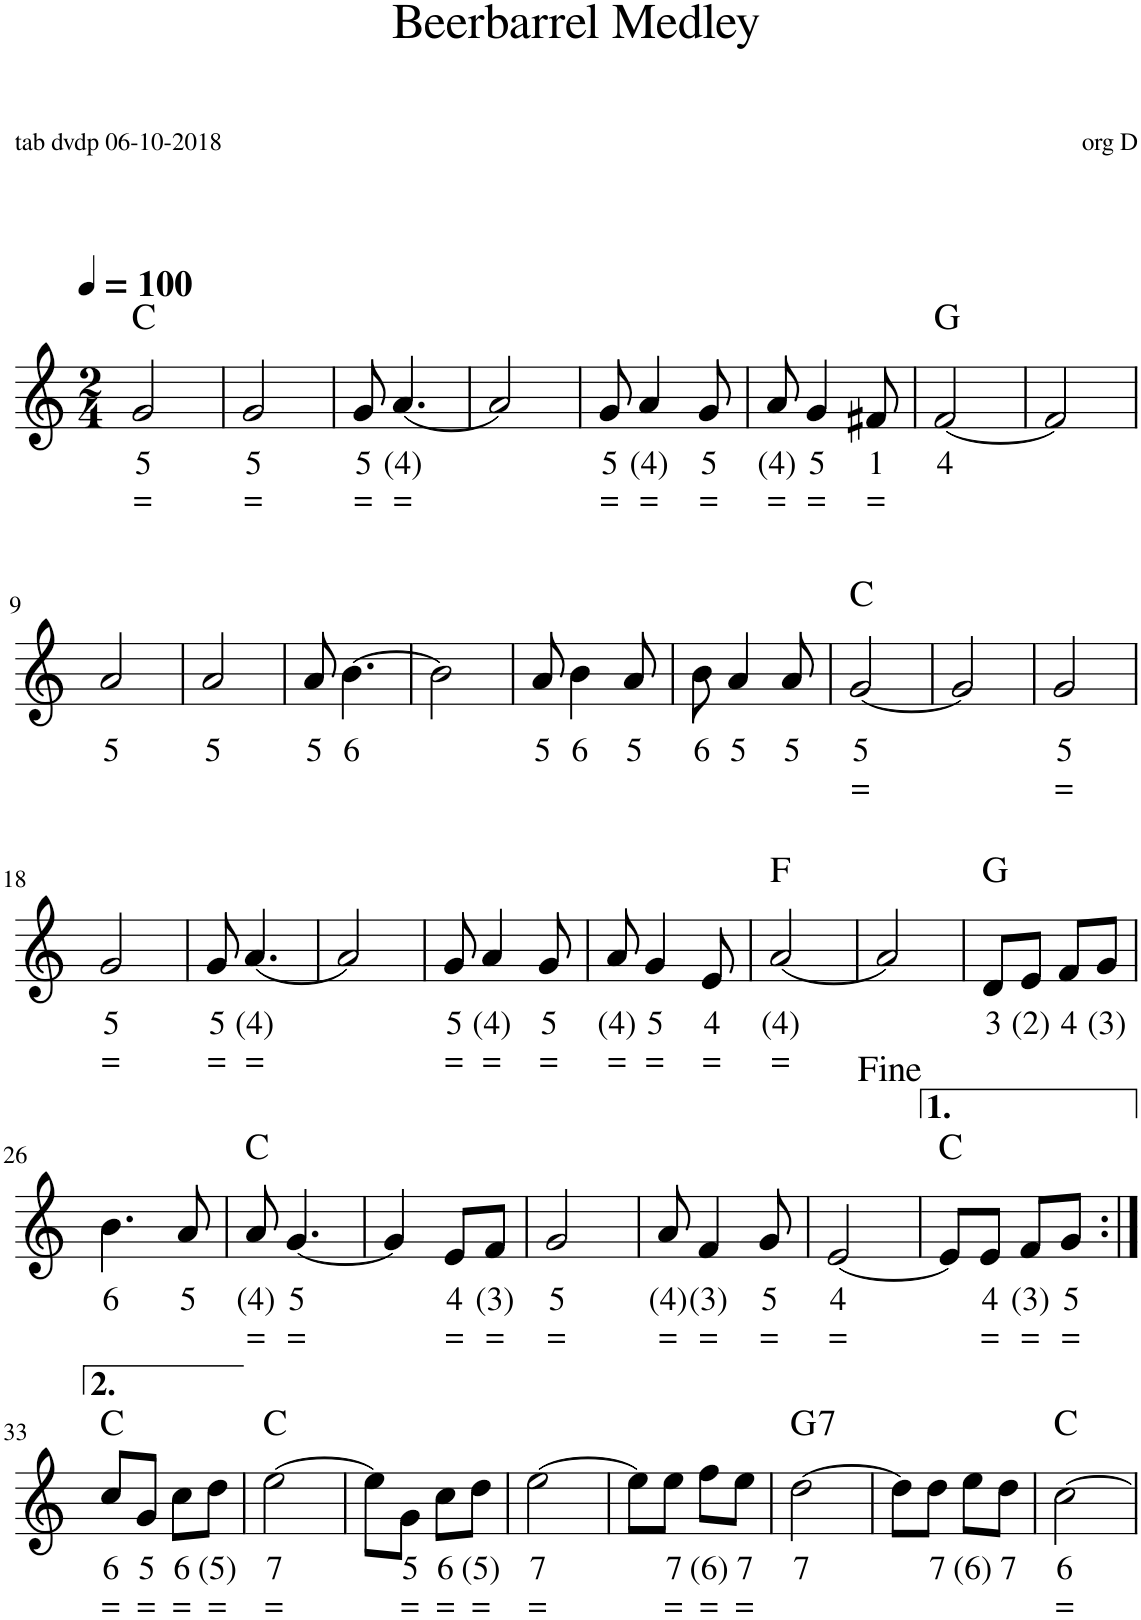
**kern	**text	**text	**harte
*part1	*part1	*part1	*part1
*staff1	*staff1	*staff1	*
*I"Stem	*	*	*
*clefG2	*	*	*
*k[]	*	*	*
*M2/4	*	*	*
*MM100	*	*	*
=1	=1	=1	=1
!	!LO:LY:b	!LO:LY:b	!
2g/	5	=	C:maj
=2	=2	=2	=2
!	!LO:LY:b	!LO:LY:b	!
2g/	5	=	.
=3	=3	=3	=3
!	!LO:LY:b	!LO:LY:b	!
8g/	5	=	.
!	!LO:LY:b	!LO:LY:b	!
[4.a/	(4)	=	.
=4	=4	=4	=4
2a/]	.	.	.
=5	=5	=5	=5
!	!LO:LY:b	!LO:LY:b	!
8g/	5	=	.
!	!LO:LY:b	!LO:LY:b	!
4a/	(4)	=	.
!	!LO:LY:b	!LO:LY:b	!
8g/	5	=	.
=6	=6	=6	=6
!	!LO:LY:b	!LO:LY:b	!
8a/	(4)	=	.
!	!LO:LY:b	!LO:LY:b	!
4g/	5	=	.
!	!LO:LY:b	!LO:LY:b	!
8f#X/	1	=	.
=7	=7	=7	=7
!	!LO:LY:b	!	!
[2f/	4	.	G:maj
=8	=8	=8	=8
2f/]	.	.	.
!!LO:LB:g=z
=9	=9	=9	=9
!	!LO:LY:b	!	!
2a/	5	.	.
=10	=10	=10	=10
!	!LO:LY:b	!	!
2a/	5	.	.
=11	=11	=11	=11
!	!LO:LY:b	!	!
8a/	5	.	.
!	!LO:LY:b	!	!
[4.b\	6	.	.
=12	=12	=12	=12
2b\]	.	.	.
=13	=13	=13	=13
!	!LO:LY:b	!	!
8a/	5	.	.
!	!LO:LY:b	!	!
4b\	6	.	.
!	!LO:LY:b	!	!
8a/	5	.	.
=14	=14	=14	=14
!	!LO:LY:b	!	!
8b\	6	.	.
!	!LO:LY:b	!	!
4a/	5	.	.
!	!LO:LY:b	!	!
8a/	5	.	.
=15	=15	=15	=15
!	!LO:LY:b	!LO:LY:b	!
[2g/	5	=	C:maj
=16	=16	=16	=16
2g/]	.	.	.
=17	=17	=17	=17
!	!LO:LY:b	!LO:LY:b	!
2g/	5	=	.
!!LO:LB:g=z
=18	=18	=18	=18
!	!LO:LY:b	!LO:LY:b	!
2g/	5	=	.
=19	=19	=19	=19
!	!LO:LY:b	!LO:LY:b	!
8g/	5	=	.
!	!LO:LY:b	!LO:LY:b	!
[4.a/	(4)	=	.
=20	=20	=20	=20
2a/]	.	.	.
=21	=21	=21	=21
!	!LO:LY:b	!LO:LY:b	!
8g/	5	=	.
!	!LO:LY:b	!LO:LY:b	!
4a/	(4)	=	.
!	!LO:LY:b	!LO:LY:b	!
8g/	5	=	.
=22	=22	=22	=22
!	!LO:LY:b	!LO:LY:b	!
8a/	(4)	=	.
!	!LO:LY:b	!LO:LY:b	!
4g/	5	=	.
!	!LO:LY:b	!LO:LY:b	!
8e/	4	=	.
=23	=23	=23	=23
!	!LO:LY:b	!LO:LY:b	!
[2a/	(4)	=	F:maj
=24	=24	=24	=24
2a/]	.	.	.
=25	=25	=25	=25
!	!LO:LY:b	!	!
8d/L	3	.	G:maj
!	!LO:LY:b	!	!
8e/J	(2)	.	.
!	!LO:LY:b	!	!
8f/L	4	.	.
!	!LO:LY:b	!	!
8g/J	(3)	.	.
!!LO:LB:g=z
=26	=26	=26	=26
!	!LO:LY:b	!	!
4.b\	6	.	.
!	!LO:LY:b	!	!
8a/	5	.	.
=27	=27	=27	=27
!	!LO:LY:b	!LO:LY:b	!
8a/	(4)	=	C:maj
!	!LO:LY:b	!LO:LY:b	!
[4.g/	5	=	.
=28	=28	=28	=28
4g/]	.	.	.
!	!LO:LY:b	!LO:LY:b	!
8e/L	4	=	.
!	!LO:LY:b	!LO:LY:b	!
8f/J	(3)	=	.
=29	=29	=29	=29
!	!LO:LY:b	!LO:LY:b	!
2g/	5	=	.
=30	=30	=30	=30
!	!LO:LY:b	!LO:LY:b	!
8a/	(4)	=	.
!	!LO:LY:b	!LO:LY:b	!
4f/	(3)	=	.
!	!LO:LY:b	!LO:LY:b	!
8g/	5	=	.
=31	=31	=31	=31
!	!LO:LY:b	!LO:LY:b	!
[2e/	4	=	.
=32	=32	=32	=32
8e/L]	.	.	C:maj
!	!LO:LY:b	!LO:LY:b	!
8e/J	4	=	.
!	!LO:LY:b	!LO:LY:b	!
8f/L	(3)	=	.
!	!LO:LY:b	!LO:LY:b	!
8g/J	5	=	.
!!LO:LB:g=z
=33:|!	=33:|!	=33:|!	=33:|!
!	!LO:LY:b	!LO:LY:b	!
8cc/L	6	=	C:maj
!	!LO:LY:b	!LO:LY:b	!
8g/J	5	=	.
!	!LO:LY:b	!LO:LY:b	!
8cc\L	6	=	.
!	!LO:LY:b	!LO:LY:b	!
8dd\J	(5)	=	.
=34	=34	=34	=34
!	!LO:LY:b	!LO:LY:b	!
[2ee\	7	=	C:maj
=35	=35	=35	=35
8ee\L]	.	.	.
!	!LO:LY:b	!LO:LY:b	!
8g\J	5	=	.
!	!LO:LY:b	!LO:LY:b	!
8cc\L	6	=	.
!	!LO:LY:b	!LO:LY:b	!
8dd\J	(5)	=	.
=36	=36	=36	=36
!	!LO:LY:b	!LO:LY:b	!
[2ee\	7	=	.
=37	=37	=37	=37
8ee\L]	.	.	.
!	!LO:LY:b	!LO:LY:b	!
8ee\J	7	=	.
!	!LO:LY:b	!LO:LY:b	!
8ff\L	(6)	=	.
!	!LO:LY:b	!LO:LY:b	!
8ee\J	7	=	.
=38	=38	=38	=38
!	!LO:LY:b	!	!LO:H:kt=7
[2dd\	7	.	G:7
=39	=39	=39	=39
8dd\L]	.	.	.
!	!LO:LY:b	!	!
8dd\J	7	.	.
!	!LO:LY:b	!	!
8ee\L	(6)	.	.
!	!LO:LY:b	!	!
8dd\J	7	.	.
=40	=40	=40	=40
!	!LO:LY:b	!LO:LY:b	!
[2cc\	6	=	C:maj
=	=	=	=
*-	*-	*-	*-
